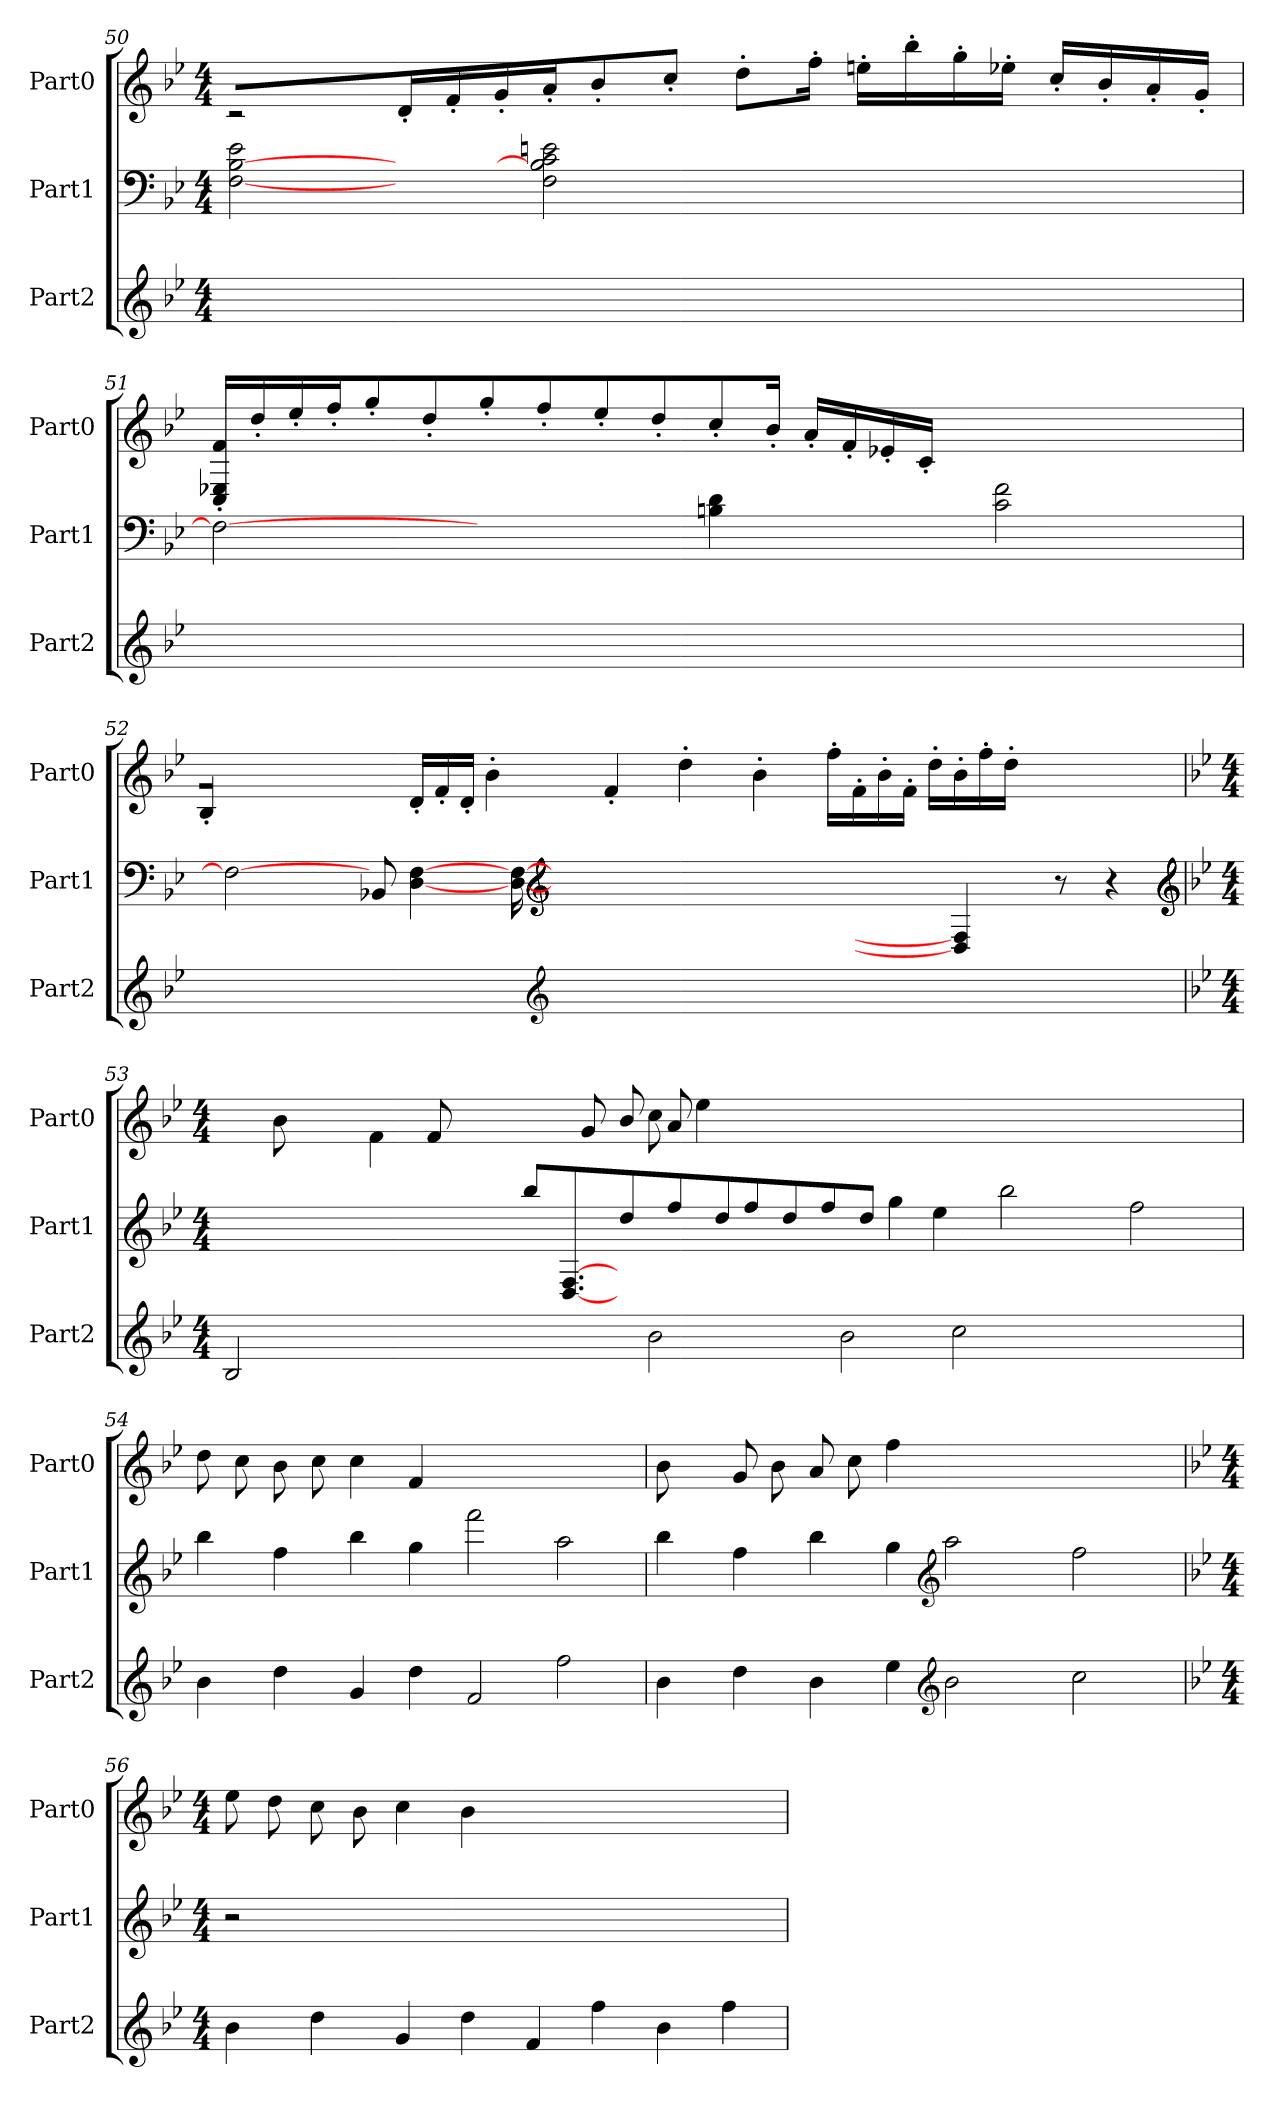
**kern	**kern	**kern
*part3	*part2	*part1
*staff3	*staff2	*staff1
*I"Part2	*I"Part1	*I"Part0
*I'Part2	*I'Part1	*I'Part0
!!LO:LB:g=z
*clefG2	*clefF4	*clefG2
*k[b-e-]	*k[b-e-]	*k[b-e-]
*M4/4	*M4/4	*M4/4
=50	=50	=50
1ryy	[2F 2e- [2B-	2r
.	8ryy	16d'<LL
.	.	16f'<
.	16ryy	16g'<
.	2F 2en 2B-] 2c	16a'<JJ
.	.	8b-'>J
.	.	8cc'>J
2ryy	.	8dd'>L
.	.	16ff'>Jk
.	2ryy	16een'>LL
.	.	16bb-'>
.	.	16gg'>
.	.	16ee-X'>JJ
.	.	16cc'>LL
8.ryy	.	16b-'>
.	.	16a'>
.	.	16g'>JJ
=51	=51	=51
1ryy	2F_	16C'> 16E-X'> 16f'>LL
.	.	16dd'>
.	.	16ee-'>
.	.	16ff'>JJ
.	.	8gg'>L
.	.	8dd'>
.	2ryy	8gg'>
.	.	8ff'>J
.	.	8ee-'>L
.	.	8dd'>
1ryy	4Bn 4d	8cc'>J
.	.	16b-'>JJ
.	.	16a'<LL
.	8ryy	16f'<
.	.	16e-X'<
.	8ryy	16c'<JJ
.	.	2.ryy
.	2f 2c	.
8.ryy	16ryy	.
.	16ryy	.
.	16ryy	.
=52	=52	=52
*	*^	*
*	*	*^	*
1ryy	16ryy	2ryy	2ryy	16B-'<JJ
.	2F_	.	.	8ryy
.	.	.	.	4ryy
.	.	.	.	16ryy
.	.	2ryy	2ryy	8.ryy
.	8BB-X	.	.	.
.	[4F [4D	.	.	16d'<LL
.	.	.	.	16f'<
.	.	.	.	16d'<JJ
.	.	.	.	4b-'>
.	[16F [16D	.	.	.
*clefG2	*clefG2	*	*	*
1ryy	16ryy	1ryy	1ryy	.
.	16ryy	.	.	.
.	16ryy	.	.	4f'>
.	4ryy	.	.	.
.	.	.	.	4dd'>
.	4ryy	.	.	.
.	.	.	.	4b-'>
.	4ryy	.	.	.
.	.	.	.	16ff'>LL
.	4ryy	.	.	16f'>
2ryy	.	2ryy	2ryy	16b-'>
.	.	.	.	16f'>JJ
.	.	.	.	16dd'>LL
.	4D] 4F]	.	.	16b-'>
.	.	.	.	16ff'>
.	.	.	.	16dd'>JJ
.	.	.	.	4..ryy
.	8r	.	.	.
4ryy	.	4ryy	4ryy	.
.	4r	.	.	.
16ryy	.	16ryy	16ryy	.
*	*v	*v	*v	*
*	*clefG2	*
!!LO:LB:g=z
=53	=53	=53
*k[b-e-]	*k[b-e-]	*k[b-e-]
*M4/4	*M4/4	*M4/4
*	*	*^
2B-	2ryy	8.ryy	8ryy
.	.	.	8ryy
.	.	8b-	.
.	.	.	8ryy
.	.	8ryy	.
.	.	.	8ryy
.	.	8ryy	.
8ryy	2ryy	.	4f
.	.	8ryy	.
8ryy	.	.	.
.	.	8f	.
8ryy	.	.	8ryy
.	.	8ryy	.
8ryy	.	.	8ryy
.	.	8ryy	.
8ryy	8bb-L	.	8ryy
.	.	8ryy	.
8ryy	[8.F [8.D	.	8ryy
.	.	8g	.
8ryy	.	.	8ryy
.	8dd	8b-	.
2b-	.	.	8cc
.	8ff	8a	.
.	.	.	4ee-
.	8dd	1ryy	.
.	8ff	.	.
.	.	.	1ryy
.	8dd	.	.
8ryy	.	.	.
.	8ff	.	.
2b-	.	.	.
.	8ddJ	.	.
.	4gg	.	.
.	4ee-	.	.
2cc	.	.	.
.	.	1ryy	.
.	2bb-	.	.
.	.	.	1ryy
2ryy	.	.	.
.	8ryy	.	.
.	2ff	.	.
4ryy	.	.	.
.	.	4ryy	.
16ryy	.	.	16ryy
*	*	*v	*v
=54	=54	=54
4b-	4bb-	8dd
.	.	8cc
4dd	4ff	8b-
.	.	8cc
4g	4bb-	4cc
4dd	4gg	4f
2f	2fff	1ryy
2ff	2aa	.
=55	=55	=55
4b-	4bb-	8b-
.	.	8ryy
4dd	4ff	8g
.	.	8b-
4b-	4bb-	8a
.	.	8cc
4ee-	4gg	4ff
*clefG2	*clefG2	*
2b-	2aa	1ryy
8ryy	8ryy	.
2cc	2ff	.
.	.	8ryy
!!LO:LB:g=z
=56	=56	=56
*k[b-e-]	*k[b-e-]	*k[b-e-]
*M4/4	*M4/4	*M4/4
*	*^	*
*	*	*^	*
4b-	2r	2r	2r	8ee-
.	.	.	.	8dd
4dd	.	.	.	8cc
.	.	.	.	8b-
4g	2ryy	2ryy	2ryy	4cc
4dd	.	.	.	4b-
4f	1ryy	1ryy	1ryy	1ryy
4ff	.	.	.	.
4b-	.	.	.	.
4ff	.	.	.	.
*	*v	*v	*v	*
=	=	=
*-	*-	*-
